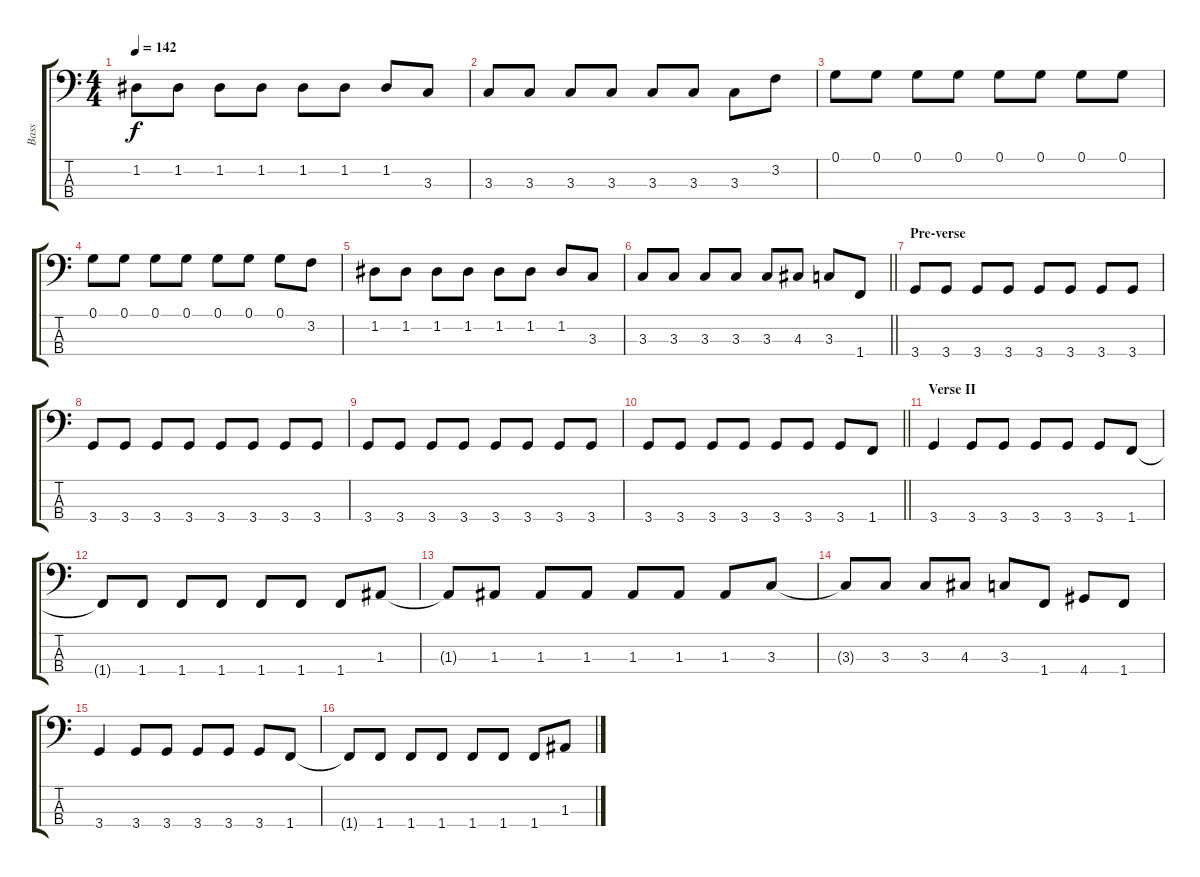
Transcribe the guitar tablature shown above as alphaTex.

\track ("Bass" "Bass") {instrument electricbasspick}
\staff {score tabs}
\tuning (G2 D2 A1 E1) {hide}
\ts (4 4)
\tempo 142
\clef f4
\ks c
1.2.8{dy f} 1.2.8 1.2.8 1.2.8 1.2.8 1.2.8 1.2.8 3.3.8 |
3.3.8 3.3.8 3.3.8 3.3.8 3.3.8 3.3.8 3.3.8 3.2.8 |
0.1.8 0.1.8 0.1.8 0.1.8 0.1.8 0.1.8 0.1.8 0.1.8 |
0.1.8 0.1.8 0.1.8 0.1.8 0.1.8 0.1.8 0.1.8 3.2.8 |
1.2.8 1.2.8 1.2.8 1.2.8 1.2.8 1.2.8 1.2.8 3.3.8 |
\barLineRight lightlight
3.3.8 3.3.8 3.3.8 3.3.8 3.3.8 4.3.8 3.3.8 1.4.8 |
\section ("" "Pre-verse")
3.4.8 3.4.8 3.4.8 3.4.8 3.4.8 3.4.8 3.4.8 3.4.8 |
3.4.8 3.4.8 3.4.8 3.4.8 3.4.8 3.4.8 3.4.8 3.4.8 |
3.4.8 3.4.8 3.4.8 3.4.8 3.4.8 3.4.8 3.4.8 3.4.8 |
\barLineRight lightlight
3.4.8 3.4.8 3.4.8 3.4.8 3.4.8 3.4.8 3.4.8 1.4.8 |
\section ("" "Verse II")
3.4.4 3.4.8 3.4.8 3.4.8 3.4.8 3.4.8 1.4.8 |
1.4{t}.8 1.4.8 1.4.8 1.4.8 1.4.8 1.4.8 1.4.8 1.3.8 |
1.3{t}.8 1.3.8 1.3.8 1.3.8 1.3.8 1.3.8 1.3.8 3.3.8 |
3.3{t}.8 3.3.8 3.3.8 4.3.8 3.3.8 1.4.8 4.4.8 1.4.8 |
3.4.4 3.4.8 3.4.8 3.4.8 3.4.8 3.4.8 1.4.8 |
1.4{t}.8 1.4.8 1.4.8 1.4.8 1.4.8 1.4.8 1.4.8 1.3.8
